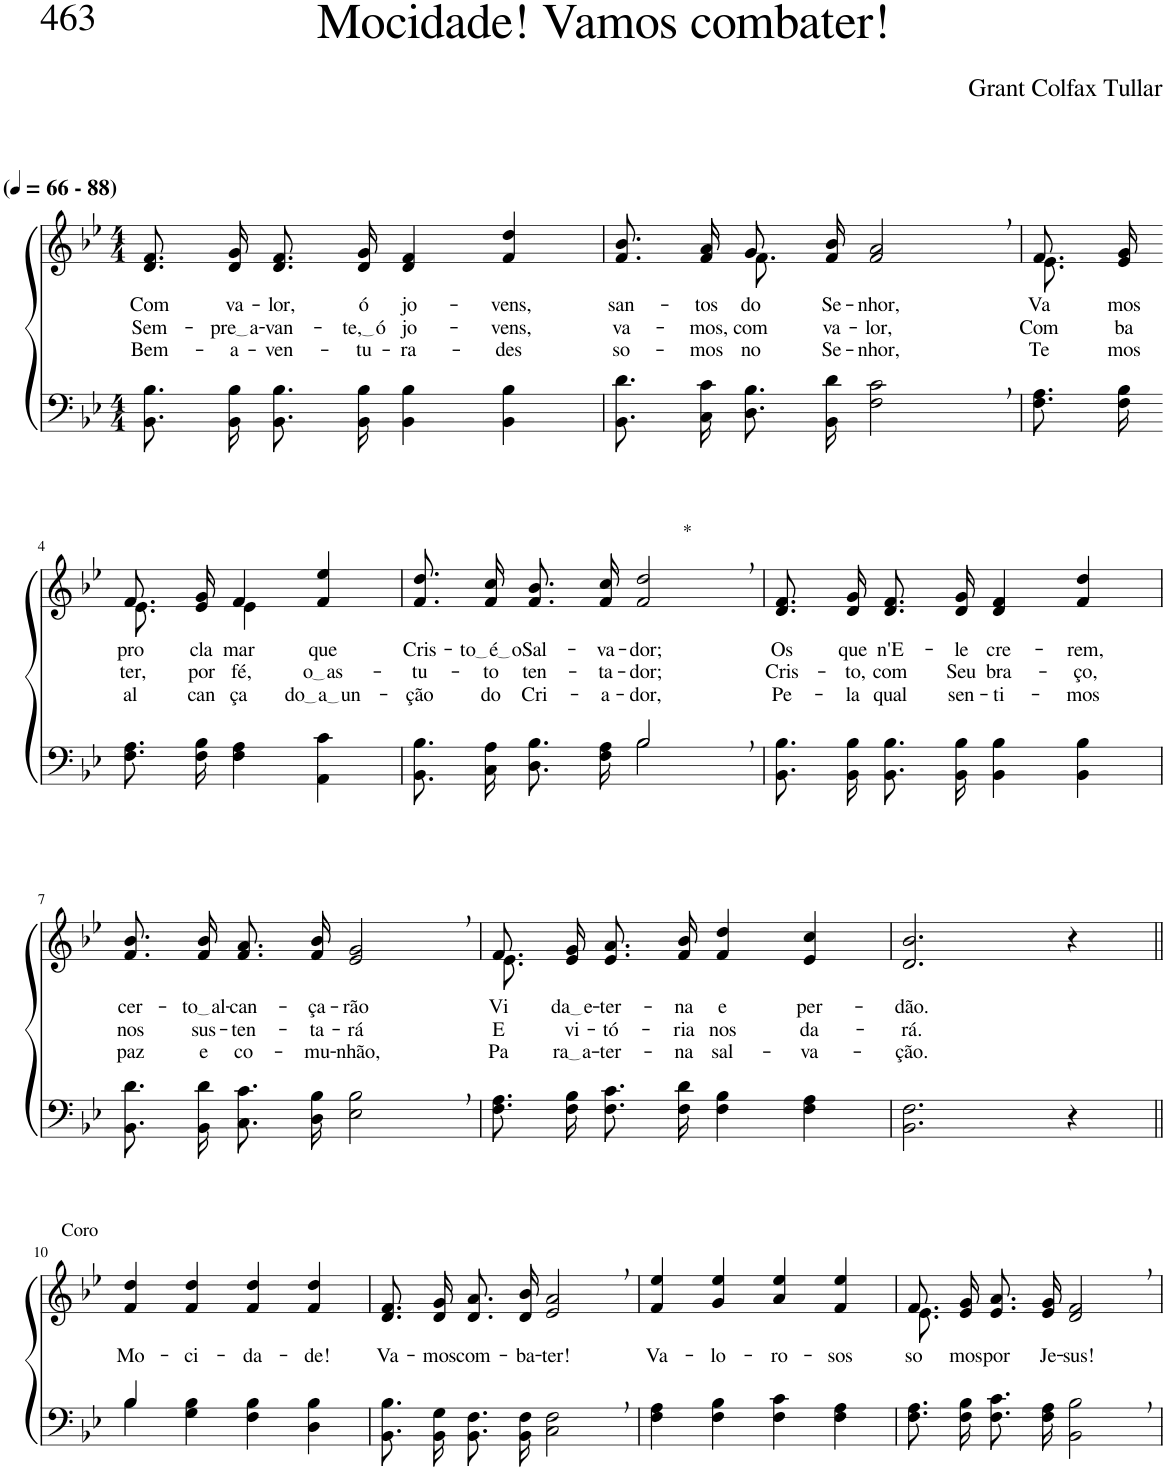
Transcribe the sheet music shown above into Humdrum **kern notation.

**kern	**kern	**text	**text	**text
*part2	*part1	*part1	*part1	*part1
*staff2	*staff1	*staff1	*staff1	*staff1
*I"Parte III e IV	*I"Parte I e II	*	*	*
*clefF4	*clefG2	*	*	*
*Trd1c2	*Trd1c2	*	*	*
*k[b-e-]	*k[b-e-]	*	*	*
*M4/4	*M4/4	*	*	*
*MM66	*MM66	*	*	*
=1	=1	=1	=1	=1
!	!LO:TX:a:B:t=(	!	!	!
!	!LO:TX:a:B:t=- 88)	!	!	!
!	!	!LO:LY:b	!LO:LY:b	!LO:LY:b
8.BB-\ 8.B-\L	8.d/ 8.f/L	Com	Sem-	Bem-
!	!	!LO:LY:b	!LO:LY:b	!LO:LY:b
16BB-\ 16B-\Jk	16d/ 16g/Jk	va-	pre a	-a-
!	!	!LO:LY:b	!LO:LY:b	!LO:LY:b
8.BB-\ 8.B-\L	8.d/ 8.f/L	-lor,	-van-	-ven-
!	!	!LO:LY:b	!LO:LY:b	!LO:LY:b
16BB-\ 16B-\Jk	16d/ 16g/Jk	ó	te, ó	-tu-
!	!	!LO:LY:b	!LO:LY:b	!LO:LY:b
4BB-\ 4B-\	4d/ 4f/	jo-	-jo-	-ra-
!	!	!LO:LY:b	!LO:LY:b	!LO:LY:b
4BB-\ 4B-\	4f/ 4dd/	-vens,	-vens,	-des
=2	=2	=2	=2	=2
!	!	!LO:LY:b	!LO:LY:b	!LO:LY:b
*	*^	*	*	*
8.BB-\ 8.d\L	8.f/ 8.b-/L	4ryy	san-	va-	so-
!	!	!	!LO:LY:b	!LO:LY:b	!LO:LY:b
16C\ 16c\Jk	16f/ 16a/Jk	.	-tos	-mos,	-mos
!	!	!	!LO:LY:b	!LO:LY:b	!LO:LY:b
8.D\ 8.B-\L	8.f/L	8g/	do	com	no
.	.	2ryy	.	.	.
!	!	!	!LO:LY:b	!LO:LY:b	!LO:LY:b
16BB-\ 16d\Jk	16f/ 16b-/Jk	.	Se-	va-	Se-
!	!	!	!LO:LY:b	!LO:LY:b	!LO:LY:b
2F\, 2c\,	2f/, 2a/,	.	-nhor,	-lor,	-nhor,
.	.	8ryy	.	.	.
=3	=3	=3	=3	=3	=3
!	!	!	!LO:LY:b	!LO:LY:b	!LO:LY:b
8.F\ 8.A\L	8.f/L	8.e-\	Va-	Com-	Te-
!	!	!	!LO:LY:b	!LO:LY:b	!LO:LY:b
16F\ 16B-\Jk	16e-/ 16g/Jk	16ryy	-mos	-ba-	-mos
!!LO:LB:g=z	!!
=4-	=4-	=4-	=4-	=4-	=4-
!	!	!	!LO:LY:b	!LO:LY:b	!LO:LY:b
8.F\ 8.A\L	8.f/L	8.e-\	pro-	-ter,	al-
!	!	!	!LO:LY:b	!LO:LY:b	!LO:LY:b
16F\ 16B-\Jk	16e-/ 16g/Jk	16ryy	-cla-	por	-can-
!	!	!	!LO:LY:b	!LO:LY:b	!LO:LY:b
4F\ 4A\	4f/	4e-\	-mar	fé,	-ça-
!	!	!	!LO:LY:b	!LO:LY:b	!LO:LY:b
4AA\ 4c\	4f/ 4ee-/	4ryy	que	o as	do a un
=5	=5	=5	=5	=5	=5
*^	*	*	*	*	*
!	!	!	!	!LO:LY:b	!LO:LY:b	!LO:LY:b
*	*	*v	*v	*	*	*
2ryy	8.BB-\ 8.B-\L	8.f/ 8.dd/L	Cris-	-tu-	-ção
!	!	!	!LO:LY:b	!LO:LY:b	!LO:LY:b
.	16C\ 16A\Jk	16f/ 16cc/Jk	to é o	-to	do
!	!	!	!LO:LY:b	!LO:LY:b	!LO:LY:b
.	8.D\ 8.B-\L	8.f/ 8.b-/L	Sal-	ten-	Cri-
!	!	!	!LO:LY:b	!LO:LY:b	!LO:LY:b
.	16F\ 16A\Jk	16f/ 16cc/Jk	-va-	-ta-	-a-
!	!	!LO:TX:a:t=*	!	!	!
!	!	!	!LO:LY:b	!LO:LY:b	!LO:LY:b
2B-,/	2B-\	2f/, 2dd/,	-dor;	-dor;	-dor,
=6	=6	=6	=6	=6	=6
!	!	!	!LO:LY:b	!LO:LY:b	!LO:LY:b
*v	*v	*	*	*	*
8.BB-\ 8.B-\L	8.d/ 8.f/L	Os	Cris-	Pe-
!	!	!LO:LY:b	!LO:LY:b	!LO:LY:b
16BB-\ 16B-\Jk	16d/ 16g/Jk	que	-to,	-la
!	!	!LO:LY:b	!LO:LY:b	!LO:LY:b
8.BB-\ 8.B-\L	8.d/ 8.f/L	n'E-	com	qual
!	!	!LO:LY:b	!LO:LY:b	!LO:LY:b
16BB-\ 16B-\Jk	16d/ 16g/Jk	-le	Seu	sen-
!	!	!LO:LY:b	!LO:LY:b	!LO:LY:b
4BB-\ 4B-\	4d/ 4f/	cre-	bra-	-ti-
!	!	!LO:LY:b	!LO:LY:b	!LO:LY:b
4BB-\ 4B-\	4f/ 4dd/	-rem,	-ço,	-mos
!!LO:LB:g=z
=7	=7	=7	=7	=7
!	!	!LO:LY:b	!LO:LY:b	!LO:LY:b
8.BB-\ 8.d\L	8.f/ 8.b-/L	cer-	nos	paz
!	!	!LO:LY:b	!LO:LY:b	!LO:LY:b
16BB-\ 16d\Jk	16f/ 16b-/Jk	to al	sus-	e
!	!	!LO:LY:b	!LO:LY:b	!LO:LY:b
8.C\ 8.c\L	8.f/ 8.a/L	-can-	-ten-	co-
!	!	!LO:LY:b	!LO:LY:b	!LO:LY:b
16D\ 16B-\Jk	16f/ 16b-/Jk	-ça-	-ta-	-mu-
!	!	!LO:LY:b	!LO:LY:b	!LO:LY:b
2E-\, 2B-\,	2e-/, 2g/,	-rão	-rá	-nhão,
=8	=8	=8	=8	=8
*	*^	*	*	*
!	!	!	!LO:LY:b	!LO:LY:b	!LO:LY:b
8.F\ 8.A\L	8.f/L	8.e-\	Vi-	E	Pa-
!	!	!	!LO:LY:b	!LO:LY:b	!LO:LY:b
16F\ 16B-\Jk	16e-/ 16g/Jk	2ryy	da e	vi-	ra a
!	!	!	!LO:LY:b	!LO:LY:b	!LO:LY:b
8.F\ 8.c\L	8.e-/ 8.a/L	.	-ter-	-tó-	-ter-
!	!	!	!LO:LY:b	!LO:LY:b	!LO:LY:b
16F\ 16d\Jk	16f/ 16b-/Jk	.	-na	-ria	-na
!	!	!	!LO:LY:b	!LO:LY:b	!LO:LY:b
4F\ 4B-\	4f/ 4dd/	.	e	nos	sal-
.	.	4ryy	.	.	.
!	!	!	!LO:LY:b	!LO:LY:b	!LO:LY:b
4F\ 4A\	4e-/ 4cc/	.	per-	da-	-va-
.	.	16ryy	.	.	.
=9	=9	=9	=9	=9	=9
!	!	!	!LO:LY:b	!LO:LY:b	!LO:LY:b
*	*v	*v	*	*	*
2.BB-\ 2.F\	2.d/ 2.b-/	-dão.	-rá.	-ção.
4r	4r	.	.	.
!!LO:LB:g=z
=10||	=10||	=10||	=10||	=10||
*^	*	*	*	*
!	!	!LO:TX:a:t=Coro	!	!	!
!	!	!	!LO:LY:b	!	!
4B-/	4B-\	4f/ 4dd/	Mo-	.	.
!	!	!	!LO:LY:b	!	!
2.ryy	4G\ 4B-\	4f/ 4dd/	-ci-	.	.
!	!	!	!LO:LY:b	!	!
.	4F\ 4B-\	4f/ 4dd/	-da-	.	.
!	!	!	!LO:LY:b	!	!
.	4D\ 4B-\	4f/ 4dd/	-de!	.	.
=11	=11	=11	=11	=11	=11
!	!	!	!LO:LY:b	!	!
*v	*v	*	*	*	*
8.BB-\ 8.B-\L	8.d/ 8.f/L	Va-	.	.
!	!	!LO:LY:b	!	!
16BB-\ 16G\Jk	16d/ 16g/Jk	-mos	.	.
!	!	!LO:LY:b	!	!
8.BB-\ 8.F\L	8.d/ 8.a/L	com-	.	.
!	!	!LO:LY:b	!	!
16BB-\ 16F\Jk	16d/ 16b-/Jk	-ba-	.	.
!	!	!LO:LY:b	!	!
2C\, 2F\,	2e-/, 2a/,	-ter!	.	.
=12	=12	=12	=12	=12
!	!	!LO:LY:b	!	!
4F\ 4A\	4f/ 4ee-/	Va-	.	.
!	!	!LO:LY:b	!	!
4F\ 4B-\	4g/ 4ee-/	-lo-	.	.
!	!	!LO:LY:b	!	!
4F\ 4c\	4a/ 4ee-/	-ro-	.	.
!	!	!LO:LY:b	!	!
4F\ 4A\	4f/ 4ee-/	-sos	.	.
=13	=13	=13	=13	=13
*	*^	*	*	*
!	!	!	!LO:LY:b	!	!
8.F\ 8.A\L	8.f/L	8.e-\	so-	.	.
!	!	!	!LO:LY:b	!	!
16F\ 16B-\Jk	16e-/ 16g/Jk	2ryy	-mos	.	.
!	!	!	!LO:LY:b	!	!
8.F\ 8.c\L	8.e-/ 8.a/L	.	por	.	.
!	!	!	!LO:LY:b	!	!
16F\ 16A\Jk	16e-/ 16g/Jk	.	Je-	.	.
!	!	!	!LO:LY:b	!	!
2BB-\, 2B-\,	2d/, 2f/,	.	-sus!	.	.
.	.	4ryy	.	.	.
.	.	16ryy	.	.	.
*	*v	*v	*	*	*
=	=	=	=	=
*-	*-	*-	*-	*-
